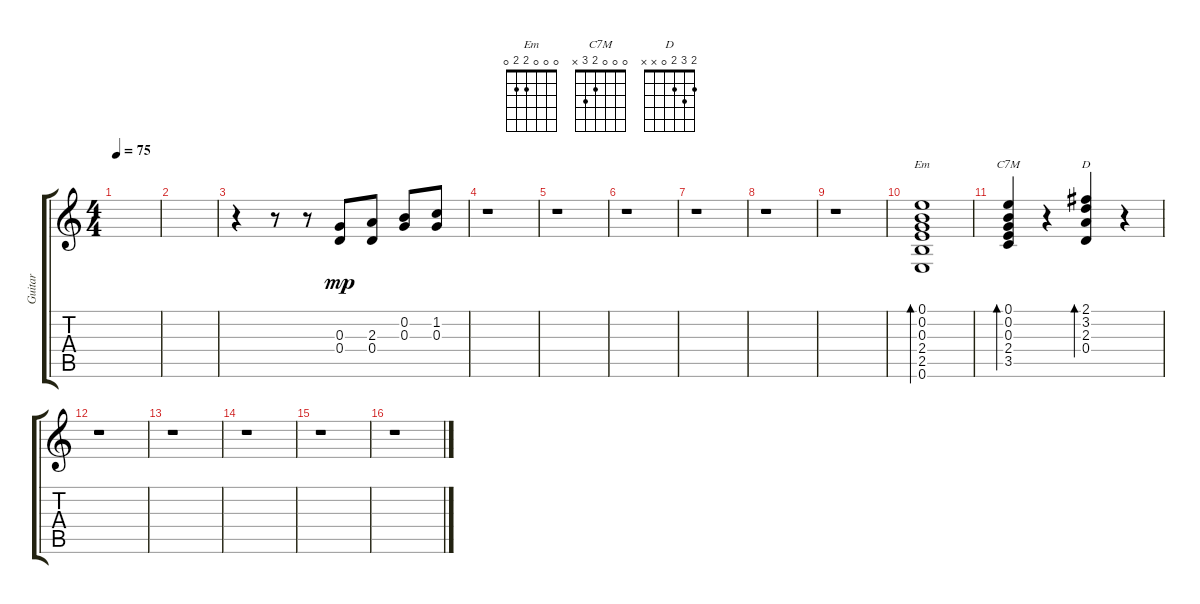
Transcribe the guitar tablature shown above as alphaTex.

\track ("Guitar" "Guitar") {instrument acousticguitarsteel}
\staff {score tabs}
\tuning (E4 B3 G3 D3 A2 E2) {hide}
\chord ("Em" 0 0 0 2 2 0)
\chord ("C7M" 0 0 0 2 3 x)
\chord ("D" 2 3 2 0 x x)
\ts (4 4)
\tempo 75
\clef g2
\ks c
|
|
r.4 r.8 r.8 (0.3 0.4).8{dy mp} (2.3 0.4).8 (0.2 0.3).8 (1.2 0.3).8 |
r.1 |
r.1 |
r.1 |
r.1 |
r.1 |
r.1 |
(0.1 0.2 0.3 2.4 2.5 0.6).1{bd 60 ch "Em"} |
(0.1 0.2 0.3 2.4 3.5).4{bd 120 ch "C7M"} r.4 (2.1 3.2 2.3 0.4).4{bd 120 ch "D"} r.4 |
r.1 |
r.1 |
r.1 |
r.1 |
r.1
